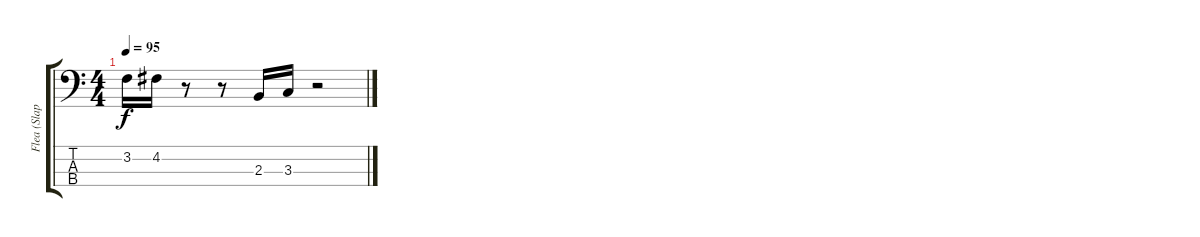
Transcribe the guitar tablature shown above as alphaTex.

\track ("Flea (Slap Bass)" "Flea (Slap") {instrument slapbass1}
\staff {score tabs}
\tuning (G2 D2 A1 E1) {hide}
\ts (4 4)
\tempo 95
\clef f4
\ks c
3.2.16{dy f} 4.2.16 r.8 r.8 2.3.16 3.3.16 r.2
